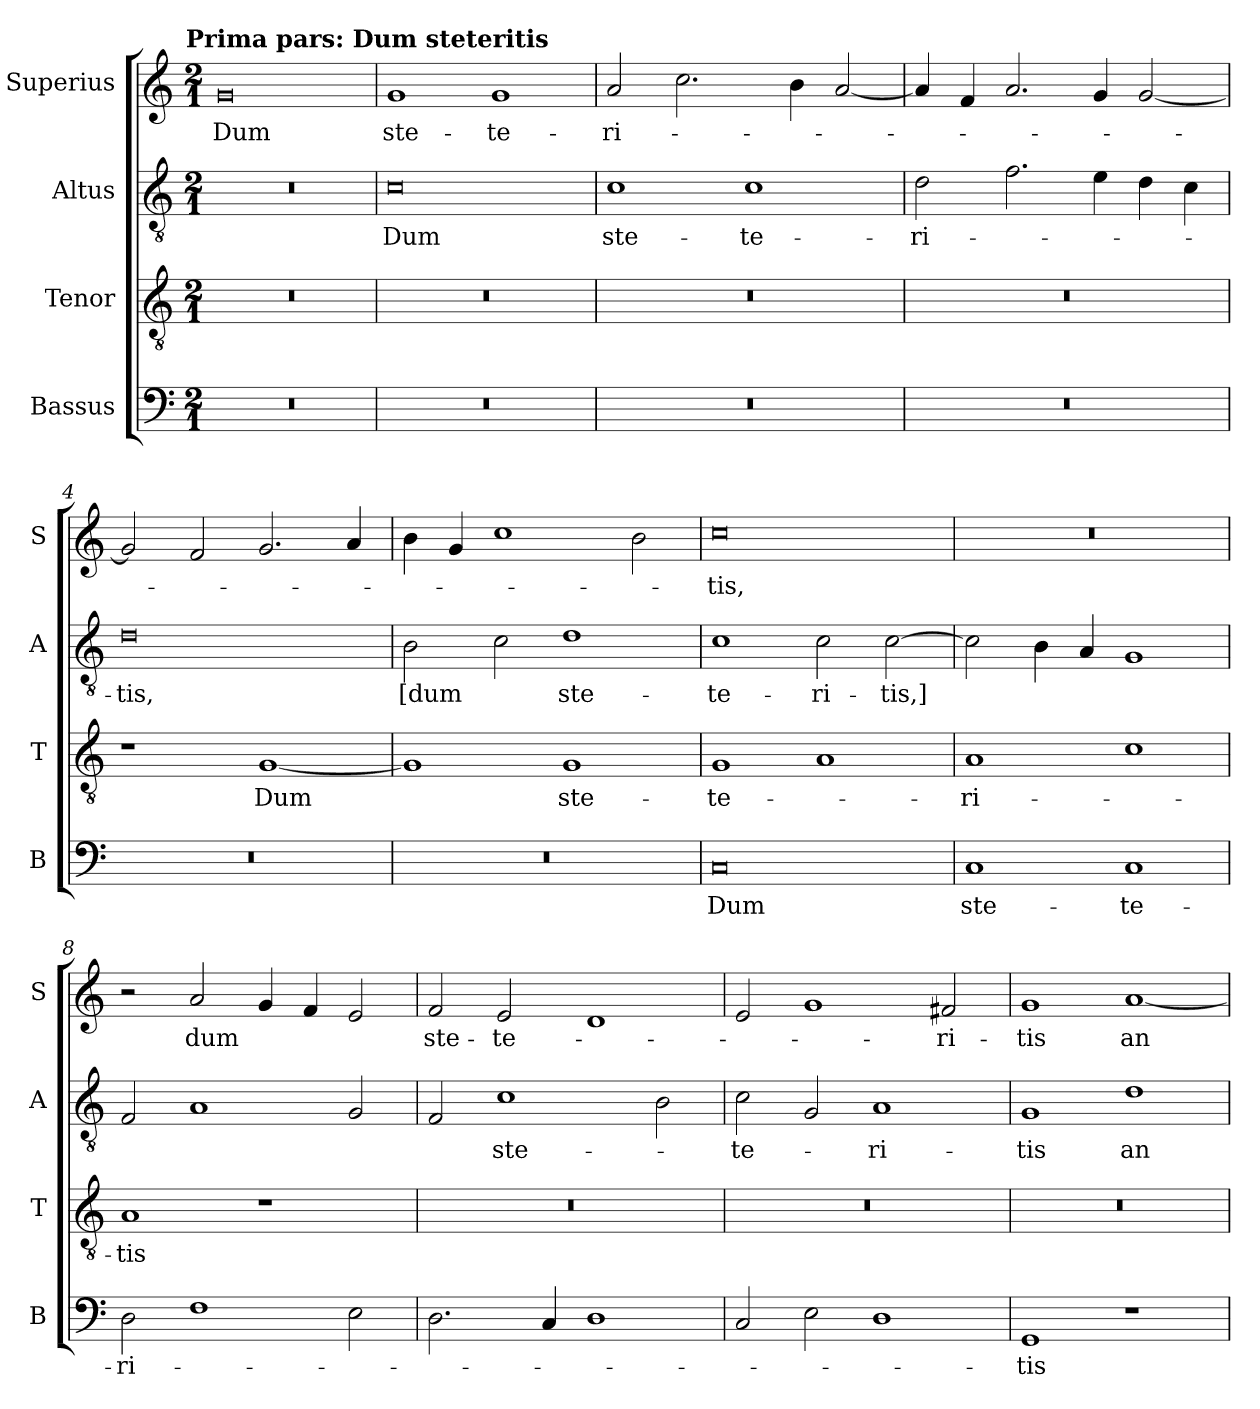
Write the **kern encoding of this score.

**kern	**text	**kern	**text	**kern	**text	**kern	**text
*part4	*part4	*part3	*part3	*part2	*part2	*part1	*part1
*staff4	*staff4	*staff3	*staff3	*staff2	*staff2	*staff1	*staff1
*I"Bassus	*	*I"Tenor	*	*I"Altus	*	*I"Superius	*
*I'B	*	*I'T	*	*I'A	*	*I'S	*
*clefF4	*	*clefGv2	*	*clefGv2	*	*clefG2	*
*k[]	*	*k[]	*	*k[]	*	*k[]	*
!!LO:TX:omd:t=Prima pars&colon; Dum steteritis
*M2/1	*	*M2/1	*	*M2/1	*	*M2/1	*
=	=	=	=	=	=	=	=
0r	.	0r	.	0r	.	0g	Dum
=1	=1	=1	=1	=1	=1	=1	=1
0r	.	0r	.	0c	Dum	1g	ste-
.	.	.	.	.	.	1g	-te-
=2	=2	=2	=2	=2	=2	=2	=2
0r	.	0r	.	1c	ste-	2a	-ri-
.	.	.	.	.	.	2.cc	.
.	.	.	.	1c	-te-	.	.
.	.	.	.	.	.	4b	.
.	.	.	.	.	.	[2a	.
=3	=3	=3	=3	=3	=3	=3	=3
0r	.	0r	.	2d	-ri-	4a]	.
.	.	.	.	.	.	4f	.
.	.	.	.	2.f	.	2.a	.
.	.	.	.	4e	.	4g	.
.	.	.	.	4d	.	[2g	.
.	.	.	.	4c	.	.	.
=4	=4	=4	=4	=4	=4	=4	=4
0r	.	1r	.	0d	-tis,	2g]	.
.	.	.	.	.	.	2f	.
.	.	[1G	Dum	.	.	2.g	.
.	.	.	.	.	.	4a	.
=5	=5	=5	=5	=5	=5	=5	=5
0r	.	1G]	.	2B	[dum	4b	.
.	.	.	.	.	.	4g	.
.	.	.	.	2c	.	1cc	.
.	.	1G	ste-	1d	ste-	.	.
.	.	.	.	.	.	2b	.
=6	=6	=6	=6	=6	=6	=6	=6
0C	Dum	1G	-te-	1c	-te-	0cc	-tis,
.	.	1A	.	2c	-ri-	.	.
.	.	.	.	[2c	-tis,]	.	.
=7	=7	=7	=7	=7	=7	=7	=7
1C	ste-	1A	-ri-	2c]	.	0r	.
.	.	.	.	4B	.	.	.
.	.	.	.	4A	.	.	.
1C	-te-	1c	.	1G	.	.	.
=8	=8	=8	=8	=8	=8	=8	=8
2D	-ri-	1A	-tis	2F	.	2r	.
1F	.	.	.	1A	.	2a	dum
.	.	1r	.	.	.	4g	.
.	.	.	.	.	.	4f	.
2E	.	.	.	2G	.	2e	.
=9	=9	=9	=9	=9	=9	=9	=9
2.D	.	0r	.	2F	.	2f	ste-
.	.	.	.	1c	ste-	2e	-te-
4C	.	.	.	.	.	.	.
1D	.	.	.	.	.	1d	.
.	.	.	.	2B	.	.	.
=10	=10	=10	=10	=10	=10	=10	=10
2C	.	0r	.	2c	-te-	2e	.
2E	.	.	.	2G	.	1g	.
1D	.	.	.	1A	-ri-	.	.
.	.	.	.	.	.	2f#X	-ri-
=11	=11	=11	=11	=11	=11	=11	=11
1GG	-tis	0r	.	1G	-tis	1g	-tis
1r	.	.	.	1d	an-	[1a	an-
=	=	=	=	=	=	=	=
*-	*-	*-	*-	*-	*-	*-	*-
